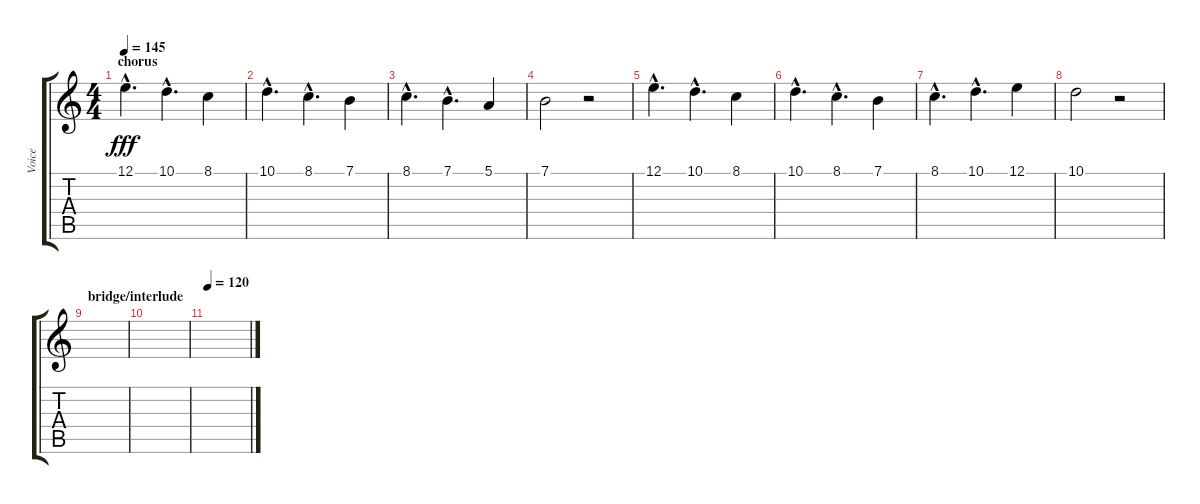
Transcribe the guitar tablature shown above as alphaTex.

\track ("Voice" "Voice") {instrument choiraahs}
\staff {score tabs}
\tuning (E4 B3 G3 D3 A2 E2) {hide}
\ts (4 4)
\section ("" "chorus")
\tempo 145
\clef g2
\ks c
12.1{hac}.4{d dy fff} 10.1{hac}.4{d} 8.1.4 |
10.1{hac}.4{d} 8.1{hac}.4{d} 7.1.4 |
8.1{hac}.4{d} 7.1{hac}.4{d} 5.1.4 |
7.1.2 r.2 |
12.1{hac}.4{d} 10.1{hac}.4{d} 8.1.4 |
10.1{hac}.4{d} 8.1{hac}.4{d} 7.1.4 |
8.1{hac}.4{d} 10.1{hac}.4{d} 12.1.4 |
10.1.2 r.2 |
\section ("" "bridge/interlude")
|
|
\tempo 120
